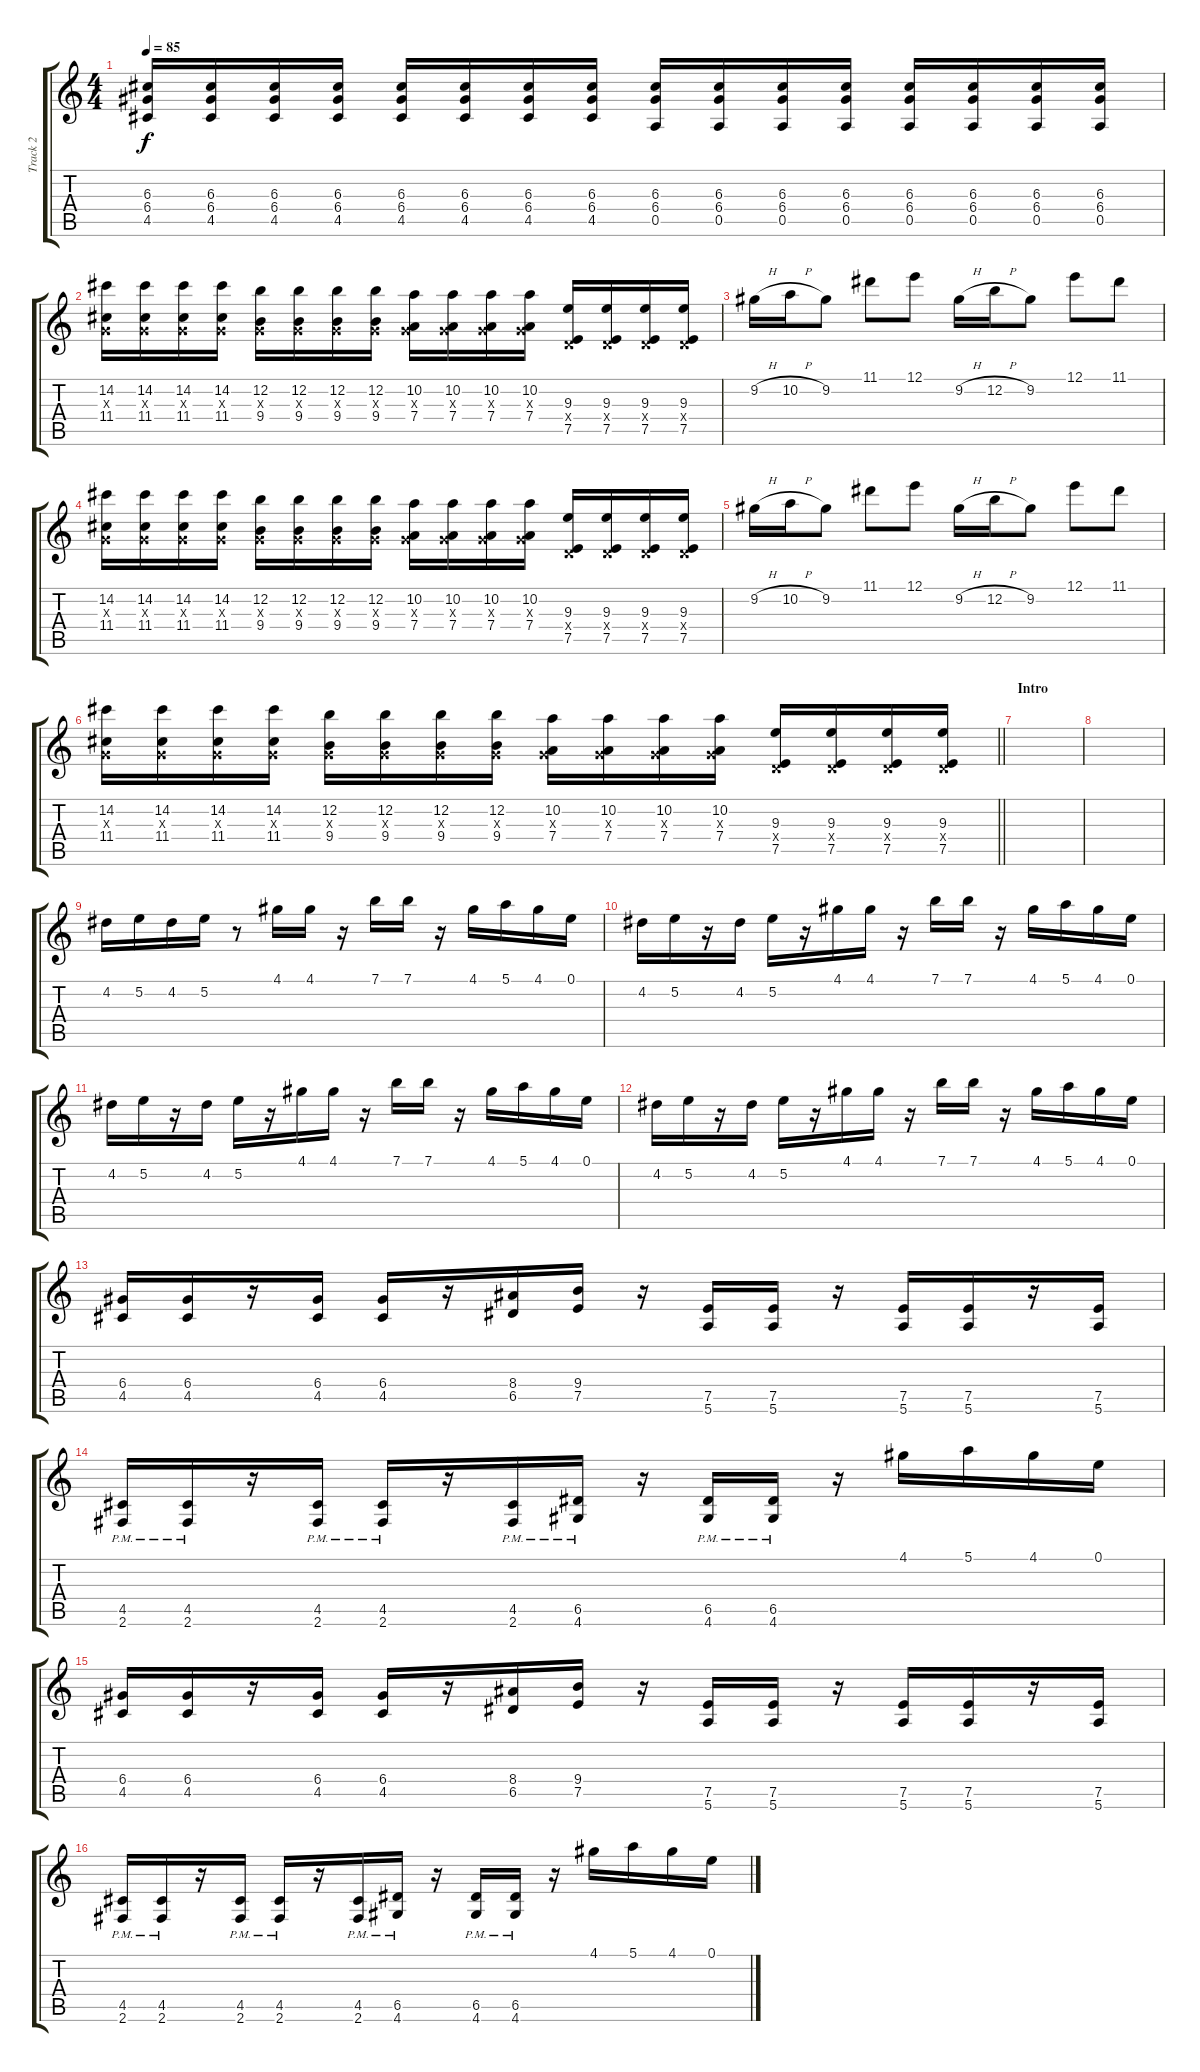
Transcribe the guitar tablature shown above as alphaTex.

\track ("Track 2" "Track 2") {instrument distortionguitar}
\staff {score tabs}
\tuning (E4 B3 G3 D3 A2 E2) {hide}
\ts (4 4)
\tempo 85
\clef g2
\ks c
(6.3 6.4 4.5).16{dy f} (6.3 6.4 4.5).16 (6.3 6.4 4.5).16 (6.3 6.4 4.5).16 (6.3 6.4 4.5).16 (6.3 6.4 4.5).16 (6.3 6.4 4.5).16 (6.3 6.4 4.5).16 (6.3 6.4 0.5).16 (6.3 6.4 0.5).16 (6.3 6.4 0.5).16 (6.3 6.4 0.5).16 (6.3 6.4 0.5).16 (6.3 6.4 0.5).16 (6.3 6.4 0.5).16 (6.3 6.4 0.5).16 |
(14.2 0.3{x} 11.4).16 (14.2 0.3{x} 11.4).16 (14.2 0.3{x} 11.4).16 (14.2 0.3{x} 11.4).16 (12.2 0.3{x} 9.4).16 (12.2 0.3{x} 9.4).16 (12.2 0.3{x} 9.4).16 (12.2 0.3{x} 9.4).16 (10.2 0.3{x} 7.4).16 (10.2 0.3{x} 7.4).16 (10.2 0.3{x} 7.4).16 (10.2 0.3{x} 7.4).16 (9.3 0.4{x} 7.5).16 (9.3 0.4{x} 7.5).16 (9.3 0.4{x} 7.5).16 (9.3 0.4{x} 7.5).16 |
9.2{h}.16 10.2{h}.16 9.2.8 11.1.8 12.1.8 9.2{h}.16 12.2{h}.16 9.2.8 12.1.8 11.1.8 |
(14.2 0.3{x} 11.4).16 (14.2 0.3{x} 11.4).16 (14.2 0.3{x} 11.4).16 (14.2 0.3{x} 11.4).16 (12.2 0.3{x} 9.4).16 (12.2 0.3{x} 9.4).16 (12.2 0.3{x} 9.4).16 (12.2 0.3{x} 9.4).16 (10.2 0.3{x} 7.4).16 (10.2 0.3{x} 7.4).16 (10.2 0.3{x} 7.4).16 (10.2 0.3{x} 7.4).16 (9.3 0.4{x} 7.5).16 (9.3 0.4{x} 7.5).16 (9.3 0.4{x} 7.5).16 (9.3 0.4{x} 7.5).16 |
9.2{h}.16 10.2{h}.16 9.2.8 11.1.8 12.1.8 9.2{h}.16 12.2{h}.16 9.2.8 12.1.8 11.1.8 |
\barLineRight lightlight
(14.2 0.3{x} 11.4).16 (14.2 0.3{x} 11.4).16 (14.2 0.3{x} 11.4).16 (14.2 0.3{x} 11.4).16 (12.2 0.3{x} 9.4).16 (12.2 0.3{x} 9.4).16 (12.2 0.3{x} 9.4).16 (12.2 0.3{x} 9.4).16 (10.2 0.3{x} 7.4).16 (10.2 0.3{x} 7.4).16 (10.2 0.3{x} 7.4).16 (10.2 0.3{x} 7.4).16 (9.3 0.4{x} 7.5).16 (9.3 0.4{x} 7.5).16 (9.3 0.4{x} 7.5).16 (9.3 0.4{x} 7.5).16 |
\section ("" "Intro")
|
|
4.2.16 5.2.16 4.2.16 5.2.16 r.8 4.1.16 4.1.16 r.16 7.1.16 7.1.16 r.16 4.1.16 5.1.16 4.1.16 0.1.16 |
4.2.16 5.2.16 r.16 4.2.16 5.2.16 r.16 4.1.16 4.1.16 r.16 7.1.16 7.1.16 r.16 4.1.16 5.1.16 4.1.16 0.1.16 |
4.2.16 5.2.16 r.16 4.2.16 5.2.16 r.16 4.1.16 4.1.16 r.16 7.1.16 7.1.16 r.16 4.1.16 5.1.16 4.1.16 0.1.16 |
4.2.16 5.2.16 r.16 4.2.16 5.2.16 r.16 4.1.16 4.1.16 r.16 7.1.16 7.1.16 r.16 4.1.16 5.1.16 4.1.16 0.1.16 |
(6.4 4.5).16 (6.4 4.5).16 r.16 (6.4 4.5).16 (6.4 4.5).16 r.16 (8.4 6.5).16 (9.4 7.5).16 r.16 (7.5 5.6).16 (7.5 5.6).16 r.16 (7.5 5.6).16 (7.5 5.6).16 r.16 (7.5 5.6).16 |
(4.5{pm} 2.6{pm}).16 (4.5{pm} 2.6{pm}).16 r.16 (4.5{pm} 2.6{pm}).16 (4.5{pm} 2.6{pm}).16 r.16 (4.5{pm} 2.6{pm}).16 (6.5{pm} 4.6{pm}).16 r.16 (6.5{pm} 4.6{pm}).16 (6.5{pm} 4.6{pm}).16 r.16 4.1.16 5.1.16 4.1.16 0.1.16 |
(6.4 4.5).16 (6.4 4.5).16 r.16 (6.4 4.5).16 (6.4 4.5).16 r.16 (8.4 6.5).16 (9.4 7.5).16 r.16 (7.5 5.6).16 (7.5 5.6).16 r.16 (7.5 5.6).16 (7.5 5.6).16 r.16 (7.5 5.6).16 |
(4.5{pm} 2.6{pm}).16 (4.5{pm} 2.6{pm}).16 r.16 (4.5{pm} 2.6{pm}).16 (4.5{pm} 2.6{pm}).16 r.16 (4.5{pm} 2.6{pm}).16 (6.5{pm} 4.6{pm}).16 r.16 (6.5{pm} 4.6{pm}).16 (6.5{pm} 4.6{pm}).16 r.16 4.1.16 5.1.16 4.1.16 0.1.16
